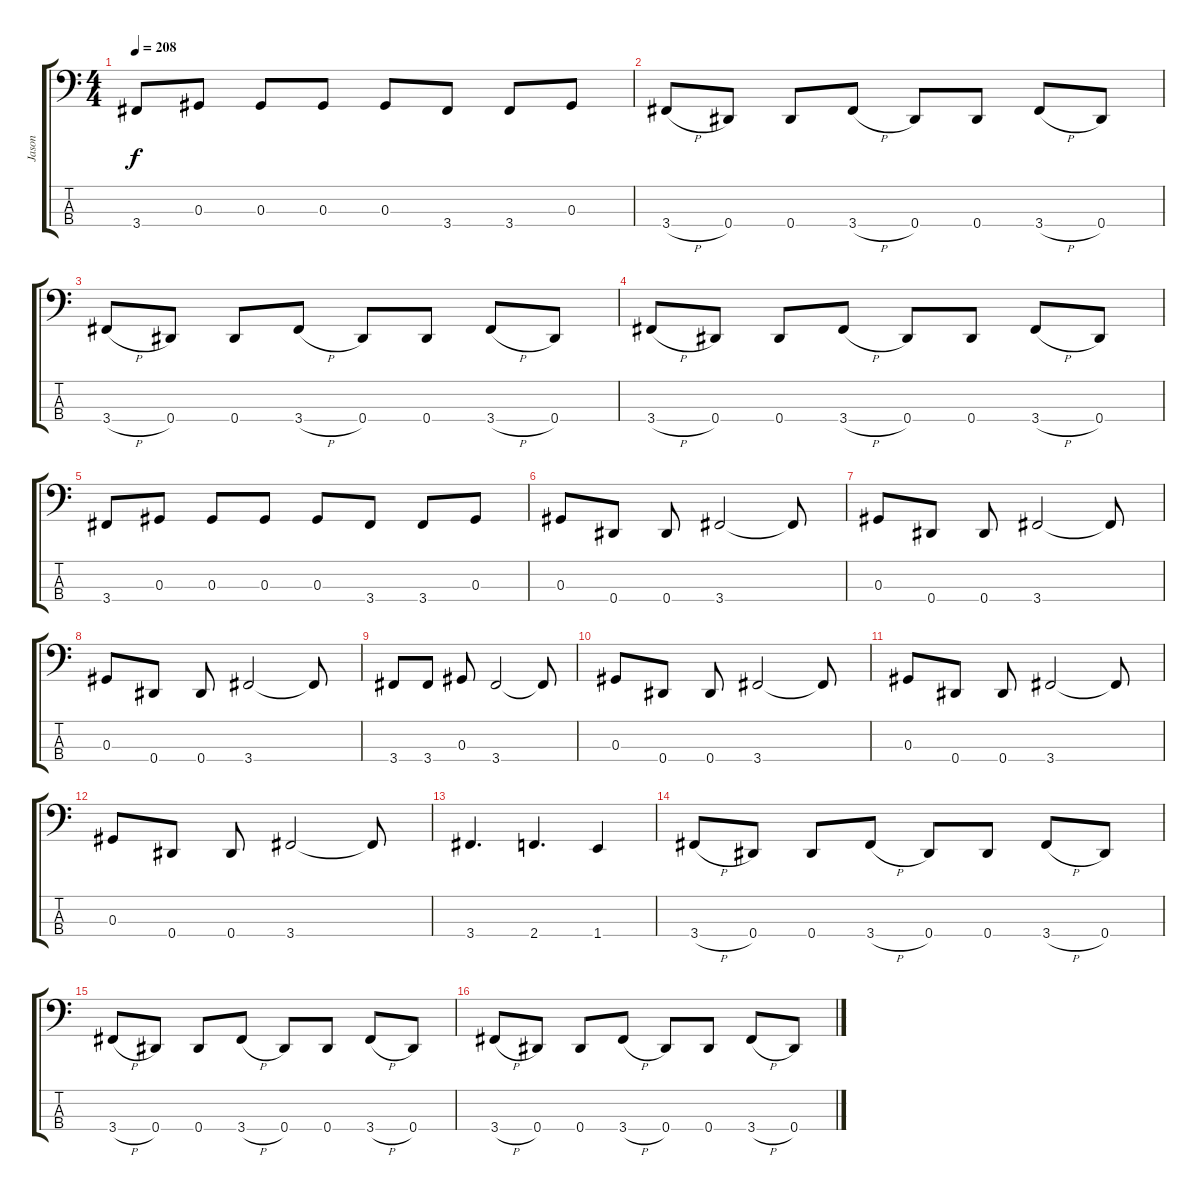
\track ("Jason" "Jason") {instrument electricbasspick}
\staff {score tabs}
\tuning (Gb2 Db2 Ab1 Eb1) {hide}
\ts (4 4)
\tempo 208
\clef f4
\ks c
3.4.8{dy f} 0.3.8 0.3.8 0.3.8 0.3.8 3.4.8 3.4.8 0.3.8 |
3.4{h}.8 0.4.8 0.4.8 3.4{h}.8 0.4.8 0.4.8 3.4{h}.8 0.4.8 |
3.4{h}.8 0.4.8 0.4.8 3.4{h}.8 0.4.8 0.4.8 3.4{h}.8 0.4.8 |
3.4{h}.8 0.4.8 0.4.8 3.4{h}.8 0.4.8 0.4.8 3.4{h}.8 0.4.8 |
3.4.8 0.3.8 0.3.8 0.3.8 0.3.8 3.4.8 3.4.8 0.3.8 |
0.3.8 0.4.8 0.4.8 3.4.2 3.4{t}.8 |
0.3.8 0.4.8 0.4.8 3.4.2 3.4{t}.8 |
0.3.8 0.4.8 0.4.8 3.4.2 3.4{t}.8 |
3.4.8 3.4.8 0.3.8 3.4.2 3.4{t}.8 |
0.3.8 0.4.8 0.4.8 3.4.2 3.4{t}.8 |
0.3.8 0.4.8 0.4.8 3.4.2 3.4{t}.8 |
0.3.8 0.4.8 0.4.8 3.4.2 3.4{t}.8 |
3.4.4{d} 2.4.4{d} 1.4.4 |
3.4{h}.8 0.4.8 0.4.8 3.4{h}.8 0.4.8 0.4.8 3.4{h}.8 0.4.8 |
3.4{h}.8 0.4.8 0.4.8 3.4{h}.8 0.4.8 0.4.8 3.4{h}.8 0.4.8 |
3.4{h}.8 0.4.8 0.4.8 3.4{h}.8 0.4.8 0.4.8 3.4{h}.8 0.4.8
